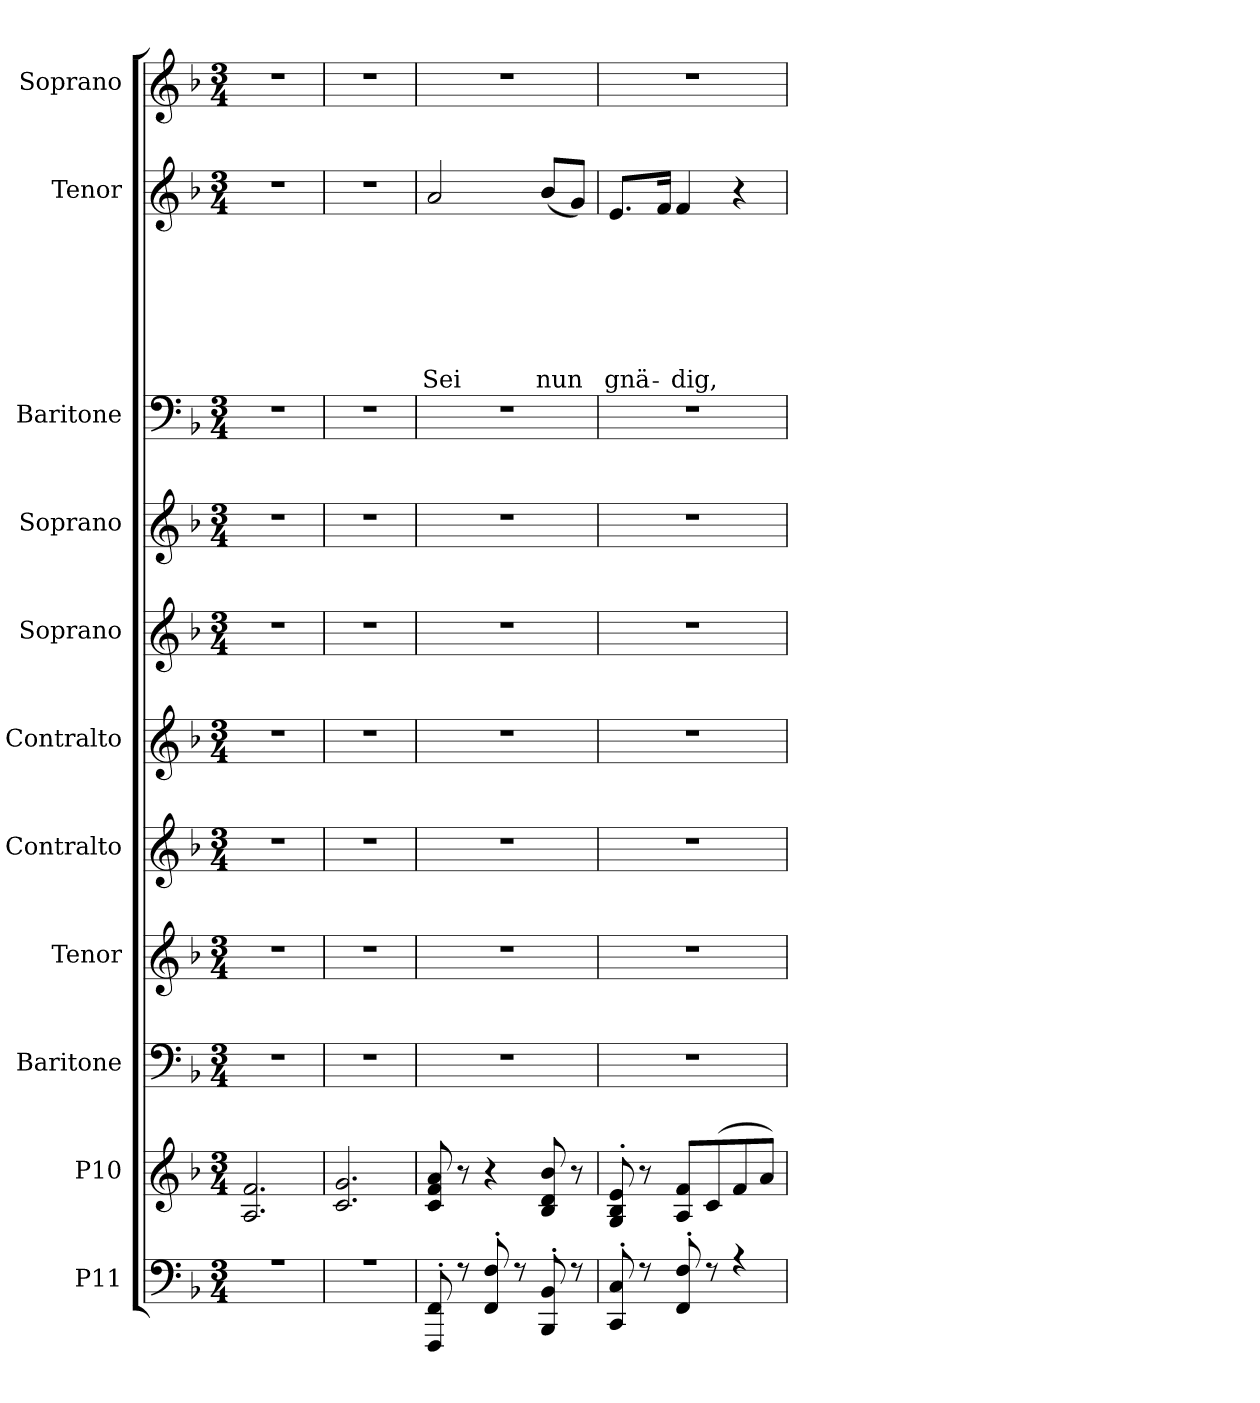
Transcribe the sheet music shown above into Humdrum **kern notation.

**kern	**kern	**kern	**kern	**kern	**kern	**kern	**kern	**kern	**kern	**text	**text	**text	**text	**text	**text	**text	**kern
*part11	*part10	*part9	*part8	*part7	*part6	*part5	*part4	*part3	*part2	*part2	*part2	*part2	*part2	*part2	*part2	*part2	*part1
*staff11	*staff10	*staff9	*staff8	*staff7	*staff6	*staff5	*staff4	*staff3	*staff2	*staff2	*staff2	*staff2	*staff2	*staff2	*staff2	*staff2	*staff1
*I"P11	*I"P10	*I"Baritone	*I"Tenor	*I"Contralto	*I"Contralto	*I"Soprano	*I"Soprano	*I"Baritone	*I"Tenor	*	*	*	*	*	*	*	*I"Soprano
*	*	*I'Bar.	*I'Ten.	*I'Alto	*I'Alto	*I'Sop.	*I'Sop.	*I'Bar.	*I'Ten.	*	*	*	*	*	*	*	*I'Sop.
*clefF4	*clefG2	*clefF4	*clefG2	*clefG2	*clefG2	*clefG2	*clefG2	*clefF4	*clefG2	*	*	*	*	*	*	*	*clefG2
*	*	*	*ITrd7c12	*	*	*	*	*	*ITrd7c12	*	*	*	*	*	*	*	*
*k[b-]	*k[b-]	*k[b-]	*k[b-]	*k[b-]	*k[b-]	*k[b-]	*k[b-]	*k[b-]	*k[b-]	*	*	*	*	*	*	*	*k[b-]
*F:	*F:	*F:	*F:	*F:	*F:	*F:	*F:	*F:	*F:	*	*	*	*	*	*	*	*F:
*M3/4	*M3/4	*M3/4	*M3/4	*M3/4	*M3/4	*M3/4	*M3/4	*M3/4	*M3/4	*	*	*	*	*	*	*	*M3/4
*MM106	*MM106	*MM106	*MM106	*MM106	*MM106	*MM106	*MM106	*MM106	*MM106	*	*	*	*	*	*	*	*MM106
=1	=1	=1	=1	=1	=1	=1	=1	=1	=1	=1	=1	=1	=1	=1	=1	=1	=1
!LO:N:vis=1	!	!LO:N:vis=1	!LO:N:vis=1	!LO:N:vis=1	!LO:N:vis=1	!LO:N:vis=1	!LO:N:vis=1	!LO:N:vis=1	!LO:N:vis=1	!	!	!	!	!	!	!	!LO:N:vis=1
*^	*^	*	*	*	*	*	*	*	*	*	*	*	*	*	*	*	*
*	*	*	*^	*	*	*	*	*	*	*	*	*	*	*	*	*	*	*	*
2.r	2.ryy	2.ryy	2.ryy	2.A/ 2.f/	2.r	2.r	2.r	2.r	2.r	2.r	2.r	2.r	.	.	.	.	.	.	.	2.r
=2	=2	=2	=2	=2	=2	=2	=2	=2	=2	=2	=2	=2	=2	=2	=2	=2	=2	=2	=2	=2
!LO:N:vis=1	!	!	!	!	!LO:N:vis=1	!LO:N:vis=1	!LO:N:vis=1	!LO:N:vis=1	!LO:N:vis=1	!LO:N:vis=1	!LO:N:vis=1	!LO:N:vis=1	!	!	!	!	!	!	!	!LO:N:vis=1
2.r	2.ryy	2.ryy	2.ryy	2.c/ 2.g/	2.r	2.r	2.r	2.r	2.r	2.r	2.r	2.r	.	.	.	.	.	.	.	2.r
=3	=3	=3	=3	=3	=3	=3	=3	=3	=3	=3	=3	=3	=3	=3	=3	=3	=3	=3	=3	=3
!	!	!	!	!	!LO:N:vis=1	!LO:N:vis=1	!LO:N:vis=1	!LO:N:vis=1	!LO:N:vis=1	!LO:N:vis=1	!LO:N:vis=1	!	!	!	!	!	!	!	!LO:LY:b	!
8FFF/'> 8FF/'>	2.ryy	2.ryy	2.ryy	8c/ 8f/ 8a/	2.r	2.r	2.r	2.r	2.r	2.r	2.r	2A/	.	.	.	.	.	.	Sei	2.r
8r	.	.	.	8r	.	.	.	.	.	.	.	.	.	.	.	.	.	.	.	.
8FF/'> 8F/'>	.	.	.	4r	.	.	.	.	.	.	.	.	.	.	.	.	.	.	.	.
8r	.	.	.	.	.	.	.	.	.	.	.	.	.	.	.	.	.	.	.	.
!	!	!	!	!	!	!	!	!	!	!	!	!	!	!	!	!	!	!	!LO:LY:b	!
8BBB-/'> 8BB-/'>	.	.	.	8B-/ 8d/ 8b-/	.	.	.	.	.	.	.	(<8B-/L	.	.	.	.	.	.	nun	.
8r	.	.	.	8r	.	.	.	.	.	.	.	8G/J)	.	.	.	.	.	.	.	.
=4	=4	=4	=4	=4	=4	=4	=4	=4	=4	=4	=4	=4	=4	=4	=4	=4	=4	=4	=4	=4
!	!	!	!	!	!LO:N:vis=1	!LO:N:vis=1	!LO:N:vis=1	!LO:N:vis=1	!LO:N:vis=1	!LO:N:vis=1	!LO:N:vis=1	!	!	!	!	!	!	!	!LO:LY:b	!
8CC/'> 8C/'>	2.ryy	2.ryy	2.ryy	8G/'> 8B-/'> 8e/'>	2.r	2.r	2.r	2.r	2.r	2.r	2.r	8.E/L	.	.	.	.	.	.	gnä-	2.r
8r	.	.	.	8r	.	.	.	.	.	.	.	.	.	.	.	.	.	.	.	.
.	.	.	.	.	.	.	.	.	.	.	.	16F/Jk	.	.	.	.	.	.	.	.
!	!	!	!	!	!	!	!	!	!	!	!	!	!	!	!	!	!	!	!LO:LY:b	!
8FF/'> 8F/'>	.	.	.	8A/ 8f/L	.	.	.	.	.	.	.	4F/	.	.	.	.	.	.	-dig,	.
8r	.	.	.	(<8c/	.	.	.	.	.	.	.	.	.	.	.	.	.	.	.	.
4r	.	.	.	8f/	.	.	.	.	.	.	.	4r	.	.	.	.	.	.	.	.
.	.	.	.	8a/J)	.	.	.	.	.	.	.	.	.	.	.	.	.	.	.	.
*v	*v	*	*	*	*	*	*	*	*	*	*	*	*	*	*	*	*	*	*	*
*	*v	*v	*v	*	*	*	*	*	*	*	*	*	*	*	*	*	*	*	*
=	=	=	=	=	=	=	=	=	=	=	=	=	=	=	=	=	=
*-	*-	*-	*-	*-	*-	*-	*-	*-	*-	*-	*-	*-	*-	*-	*-	*-	*-
